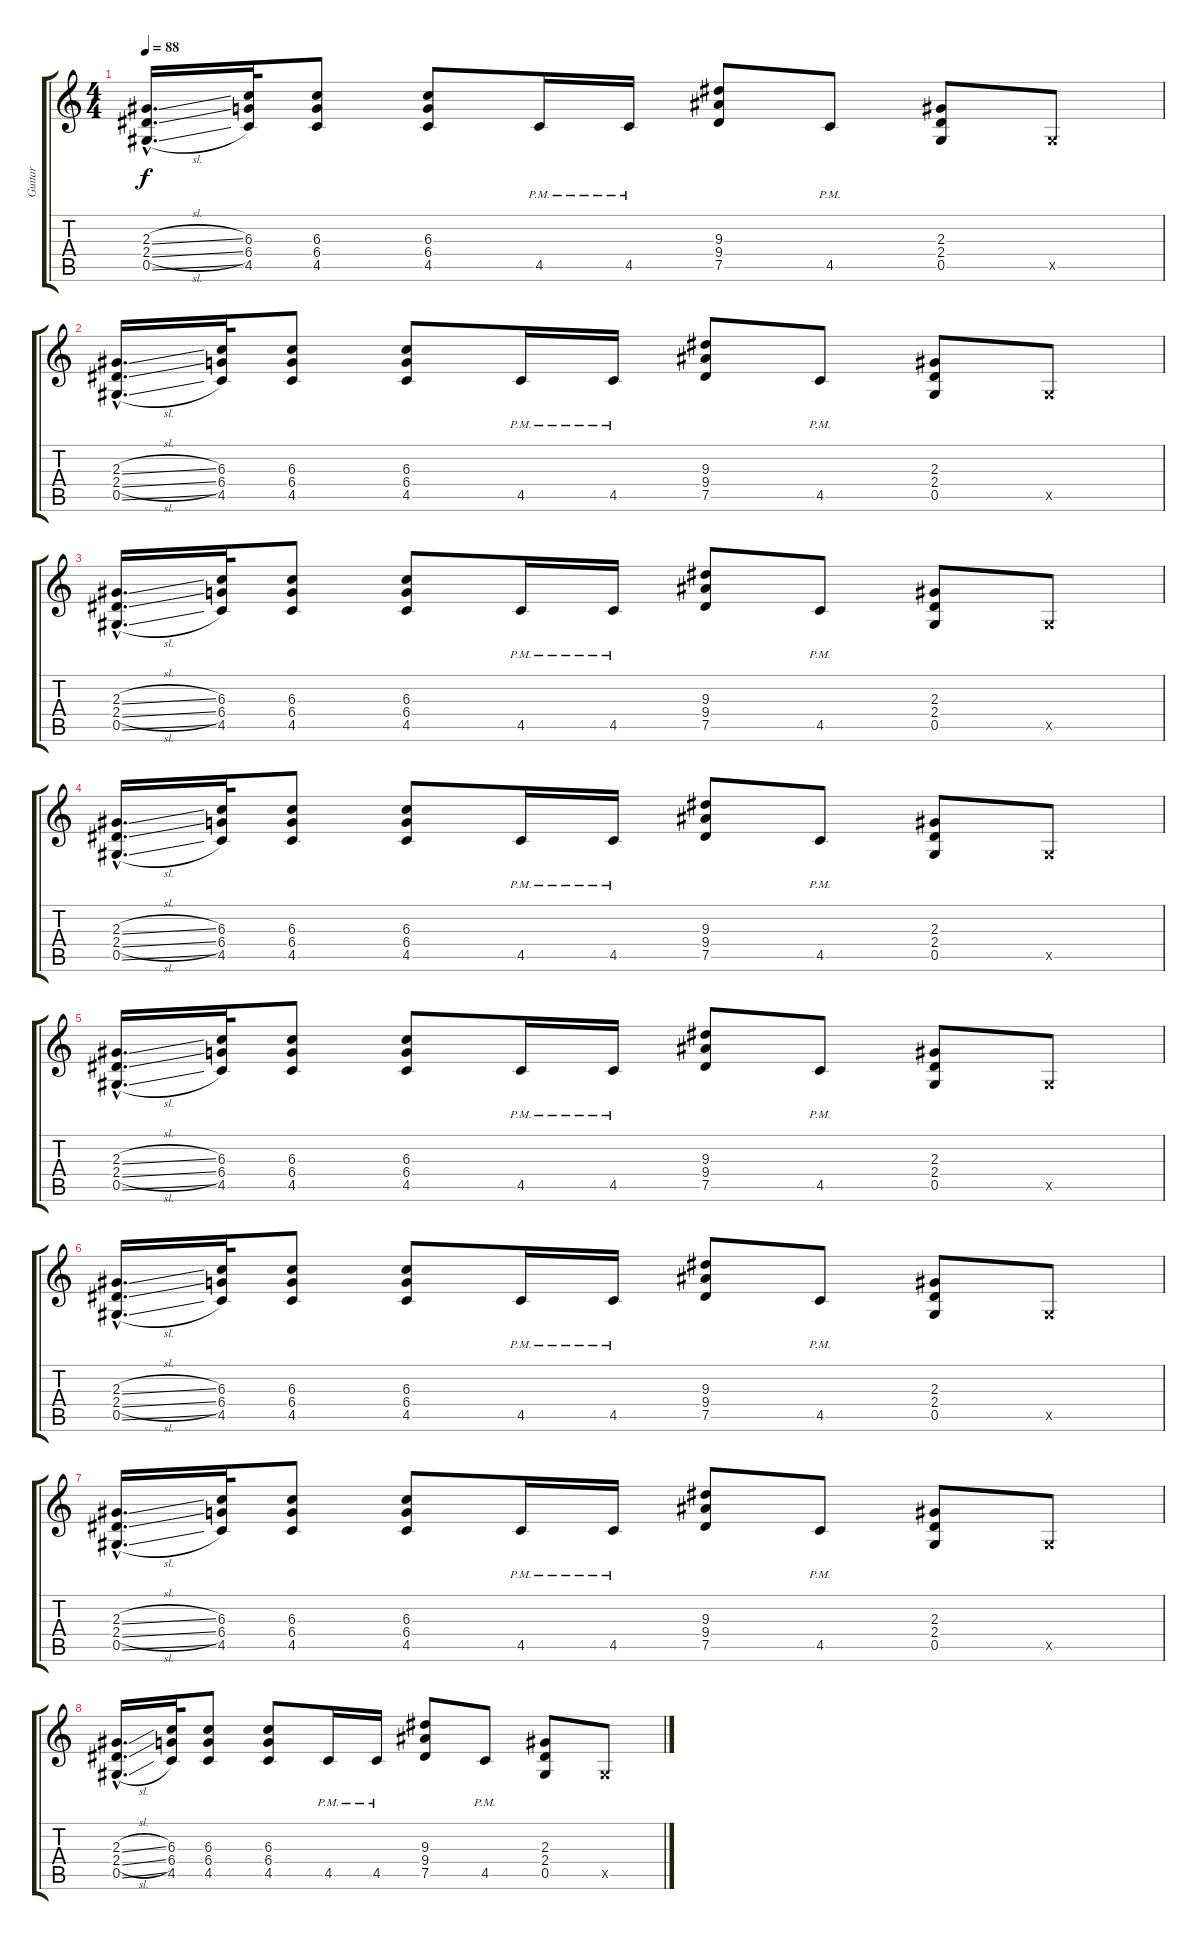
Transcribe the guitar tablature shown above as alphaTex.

\track ("Guitar" "Guitar") {instrument distortionguitar}
\staff {score tabs}
\tuning (Eb4 Bb3 Gb3 Db3 Ab2 Eb2) {hide}
\ts (4 4)
\tempo 88
\clef g2
\ks c
(2.3{sl hac} 2.4{sl hac} 0.5{sl hac}).16{d dy f} (6.3 6.4 4.5).32 (6.3 6.4 4.5).8 (6.3 6.4 4.5).8 4.5{pm}.16 4.5{pm}.16 (9.3 9.4 7.5).8 4.5{pm}.8 (2.3 2.4 0.5).8 0.5{x}.8 |
(2.3{sl hac} 2.4{sl hac} 0.5{sl hac}).16{d} (6.3 6.4 4.5).32 (6.3 6.4 4.5).8 (6.3 6.4 4.5).8 4.5{pm}.16 4.5{pm}.16 (9.3 9.4 7.5).8 4.5{pm}.8 (2.3 2.4 0.5).8 0.5{x}.8 |
(2.3{sl hac} 2.4{sl hac} 0.5{sl hac}).16{d} (6.3 6.4 4.5).32 (6.3 6.4 4.5).8 (6.3 6.4 4.5).8 4.5{pm}.16 4.5{pm}.16 (9.3 9.4 7.5).8 4.5{pm}.8 (2.3 2.4 0.5).8 0.5{x}.8 |
(2.3{sl hac} 2.4{sl hac} 0.5{sl hac}).16{d} (6.3 6.4 4.5).32 (6.3 6.4 4.5).8 (6.3 6.4 4.5).8 4.5{pm}.16 4.5{pm}.16 (9.3 9.4 7.5).8 4.5{pm}.8 (2.3 2.4 0.5).8 0.5{x}.8 |
(2.3{sl hac} 2.4{sl hac} 0.5{sl hac}).16{d} (6.3 6.4 4.5).32 (6.3 6.4 4.5).8 (6.3 6.4 4.5).8 4.5{pm}.16 4.5{pm}.16 (9.3 9.4 7.5).8 4.5{pm}.8 (2.3 2.4 0.5).8 0.5{x}.8 |
(2.3{sl hac} 2.4{sl hac} 0.5{sl hac}).16{d} (6.3 6.4 4.5).32 (6.3 6.4 4.5).8 (6.3 6.4 4.5).8 4.5{pm}.16 4.5{pm}.16 (9.3 9.4 7.5).8 4.5{pm}.8 (2.3 2.4 0.5).8 0.5{x}.8 |
(2.3{sl hac} 2.4{sl hac} 0.5{sl hac}).16{d} (6.3 6.4 4.5).32 (6.3 6.4 4.5).8 (6.3 6.4 4.5).8 4.5{pm}.16 4.5{pm}.16 (9.3 9.4 7.5).8 4.5{pm}.8 (2.3 2.4 0.5).8 0.5{x}.8 |
(2.3{sl hac} 2.4{sl hac} 0.5{sl hac}).16{d} (6.3 6.4 4.5).32 (6.3 6.4 4.5).8 (6.3 6.4 4.5).8 4.5{pm}.16 4.5{pm}.16 (9.3 9.4 7.5).8 4.5{pm}.8 (2.3 2.4 0.5).8 0.5{x}.8
